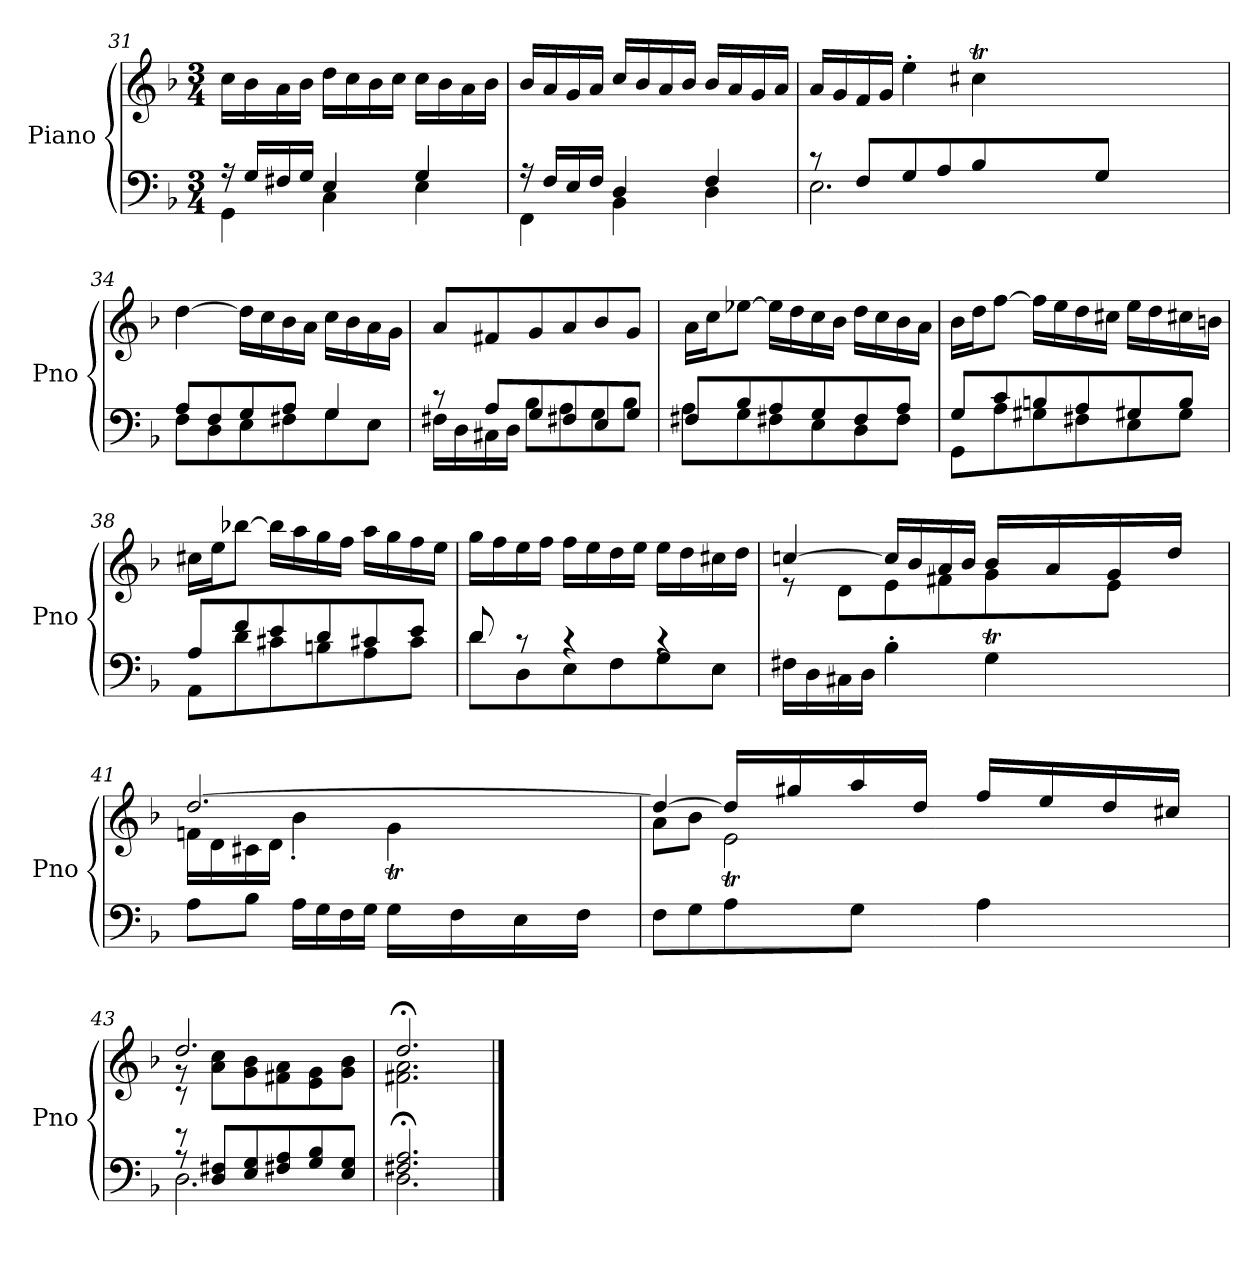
**kern	**kern
*part1	*part1
*staff2	*staff1
*I"Piano	*
*I'Pno	*
*clefF4	*clefG2
*k[b-]	*k[b-]
*F:	*F:
*M3/4	*M3/4
=31	=31
*^	*
16rA	4GG\	16cc\LL
16G/LL	.	16b-\
16F#X/	.	16a\
16G/JJ	.	16b-\JJ
4E/	4C\	16dd\LL
.	.	16cc\
.	.	16b-\
.	.	16cc\JJ
4G/	4E\	16cc\LL
.	.	16b-\
.	.	16a\
.	.	16b-\JJ
!!LO:LB:g=z
=32	=32	=32
16rA	4FF\	16b-/LL
16F/LL	.	16a/
16E/	.	16g/
16F/JJ	.	16a/JJ
4D/	4BB-\	16cc/LL
.	.	16b-/
.	.	16a/
.	.	16b-/JJ
4F/	4D\	16b-/LL
.	.	16a/
.	.	16g/
.	.	16a/JJ
=33	=33	=33
*	*	*^
8rc	2.E\	16a/LL	2ryy
.	.	16g/	.
8F/L	.	16f/	.
.	.	16g/JJ	.
8G/	.	4ee'\	.
8A/	.	.	.
*	*	*	*Xtuplet
8B-/	.	4cc#Xt\	48ddyy
.	.	.	48cc#yy
.	.	.	48ddyy
.	.	.	48cc#yy
.	.	.	48ddyy
.	.	.	48cc#yy
8G/J	.	.	48ddyy
.	.	.	48cc#yy
.	.	.	48ddyy
.	.	.	48cc#yy
.	.	.	48bnyy
.	.	.	48cc#yy
*	*	*v	*v
=34	=34	=34
8A/L	8F\L	[4dd\
8F/	8D\	.
8G/	8E\	16dd\LL]
.	.	16cc\
8A/J	8F#X\	16b-\
.	.	16a\JJ
4G/	8G\	16cc\LL
.	.	16b-\
.	8E\J	16a\
.	.	16g\JJ
=35	=35	=35
8rc	16F#X\LL	8a/L
.	16D\	.
8A/L	16C#X\	8f#X/
.	16D\JJ	.
8G/	8B-\L	8g/
8F#X/	8A\	8a/
8E/	8G\	8b-/
8G/J	8B-\J	8g/J
!!LO:LB:g=z
=36	=36	=36
8F#X/L	8A\L	16a\LL
.	.	16cc\J
8B-/	8G\	[8ee-X\J
8A/	8F#X\	16ee-\LL]
.	.	16dd\
8G/	8E\	16cc\
.	.	16b-\JJ
8F#/	8D\	16dd\LL
.	.	16cc\
8A/J	8F#\J	16b-\
.	.	16a\JJ
=37	=37	=37
8G/L	8GG\L	16b-\LL
.	.	16dd\J
8c/	8A\	[8ff\J
8Bn/	8G#X\	16ff\LL]
.	.	16ee\
8A/	8F#X\	16dd\
.	.	16cc#X\JJ
8G#X/	8E\	16ee\LL
.	.	16dd\
8B/J	8G#\J	16cc#X\
.	.	16bn\JJ
=38	=38	=38
8A/L	8AA\L	16cc#X\LL
.	.	16ee\J
8f/	8d\	[8bb-X\J
8e/	8c#X\	16bb-\LL]
.	.	16aa\
8d/	8Bn\	16gg\
.	.	16ff\JJ
8c#X/	8A\	16aa\LL
.	.	16gg\
8e/J	8c#\J	16ff\
.	.	16ee\JJ
!!LO:PB:g=z
=39	=39	=39
8d/	8d\L	16gg\LL
.	.	16ff\
8rc	8D\	16ee\
.	.	16ff\JJ
4rc	8E\	16ff\LL
.	.	16ee\
.	8F\	16dd\
.	.	16ee\JJ
4rc	8G\	16ee\LL
.	.	16dd\
.	8E\J	16cc#X\
.	.	16dd\JJ
=40	=40	=40
*	*	*^
16F#X\LL	2ryy	[4ccn/	8re
16D\	.	.	.
16C#X\	.	.	8d\L
16D\JJ	.	.	.
4B-'\	.	16cc/LL]	8e\
.	.	16b-/	.
.	.	16a/	8f#X\
.	.	16b-/JJ	.
*	*Xtuplet	*	*
4GT\	48Ayy	16b-/LL	8g\
.	48Gyy	.	.
.	48Ayy	.	.
.	48Gyy	16a/	.
.	48Ayy	.	.
.	48Gyy	.	.
.	48Ayy	16g/	8e\J
.	48Gyy	.	.
.	48Ayy	.	.
.	48Gyy	16dd/JJ	.
.	48F#yy	.	.
.	48Gyy	.	.
*v	*v	*	*
=41	=41	=41
*	*	*^
8A\L	[2.dd/	16fn\LL	2ryy
.	.	16d\	.
8B-\J	.	16c#X\	.
.	.	16d\JJ	.
16A\LL	.	4b-'\	.
16G\	.	.	.
16F\	.	.	.
16G\JJ	.	.	.
16G\LL	.	4gT\	48ayy
.	.	.	48gyy
.	.	.	48ayy
16F\	.	.	48gyy
.	.	.	48ayy
.	.	.	48gyy
16E\	.	.	48ayy
.	.	.	48gyy
.	.	.	48ayy
16F\JJ	.	.	48gyy
.	.	.	48fyy
.	.	.	48gyy
!!LO:LB:g=z	!!	!!
=42	=42	=42	=42
8F\L	4dd/_	8a\L	4ryy
8G\	.	8b-\J	.
8A\	16dd/LL]	2et\	48fyy
.	.	.	48eyy
.	.	.	48fyy
.	16gg#X/	.	48eyy
.	.	.	48fyy
.	.	.	48eyy
8G\J	16aa/	.	48fyy
.	.	.	48eyy
.	.	.	48fyy
.	16dd/JJ	.	48eyy
.	.	.	48fyy
.	.	.	48eyy
4A\	16ff/LL	.	48fyy
.	.	.	48eyy
.	.	.	48fyy
.	16ee/	.	48eyy
.	.	.	48fyy
.	.	.	48eyy
.	16dd/	.	48fyy
.	.	.	48eyy
.	.	.	48fyy
.	16cc#X/JJ	.	48eyy
.	.	.	48dyy
.	.	.	48eyy
=43	=43	=43	=43
*^	*	*	*
*	*^	*	*	*
8rA	2.D\	8re	2.dd/	8rc	8rg
8D/ 8F#X/L	.	2ryy	.	8a\ 8cc\L	2ryy
8E/ 8G/	.	.	.	8g\ 8b-\	.
8F#X/ 8A/	.	.	.	8f#X\ 8a\	.
8G/ 8B-/	.	.	.	8e\ 8g\	.
8E/ 8G/J	.	8ryy	.	8g\ 8b-\J	8ryy
*	*v	*v	*	*	*
*	*	*	*v	*v
=44	=44	=44	=44
2.F#X/; 2.A/;	2.D\	2.dd;</	2.f#X\ 2.a\
*v	*v	*	*
*	*v	*v
==	==
*-	*-
